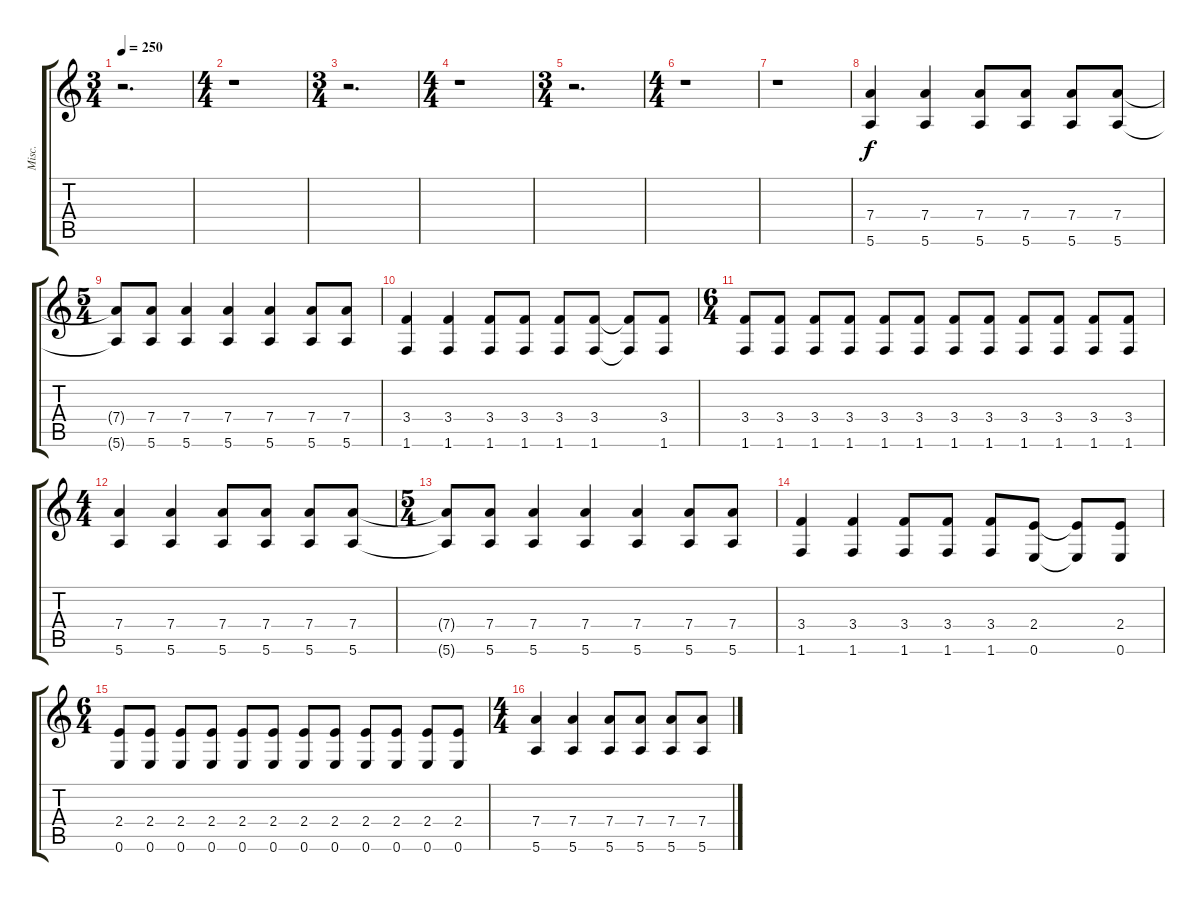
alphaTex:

\track ("Misc." "Misc.") {instrument distortionguitar}
\staff {score tabs}
\tuning (E4 B3 G3 D3 A2 E2) {hide}
\ts (3 4)
\tempo 250
\clef g2
\ks c
r.2{d dy f} |
\ts (4 4)
r.1 |
\ts (3 4)
r.2{d} |
\ts (4 4)
r.1 |
\ts (3 4)
r.2{d} |
\ts (4 4)
r.1 |
r.1 |
(7.4 5.6).4{volume 11} (7.4 5.6).4 (7.4 5.6).8 (7.4 5.6).8 (7.4 5.6).8 (7.4 5.6).8 |
\ts (5 4)
(7.4{t} 5.6{t}).8 (7.4 5.6).8 (7.4 5.6).4 (7.4 5.6).4 (7.4 5.6).4 (7.4 5.6).8 (7.4 5.6).8 |
(3.4 1.6).4 (3.4 1.6).4 (3.4 1.6).8 (3.4 1.6).8 (3.4 1.6).8 (3.4 1.6).8 (3.4{t} 1.6{t}).8 (3.4 1.6).8 |
\ts (6 4)
(3.4 1.6).8 (3.4 1.6).8 (3.4 1.6).8 (3.4 1.6).8 (3.4 1.6).8 (3.4 1.6).8 (3.4 1.6).8 (3.4 1.6).8 (3.4 1.6).8 (3.4 1.6).8 (3.4 1.6).8 (3.4 1.6).8 |
\ts (4 4)
(7.4 5.6).4 (7.4 5.6).4 (7.4 5.6).8 (7.4 5.6).8 (7.4 5.6).8 (7.4 5.6).8 |
\ts (5 4)
(7.4{t} 5.6{t}).8 (7.4 5.6).8 (7.4 5.6).4 (7.4 5.6).4 (7.4 5.6).4 (7.4 5.6).8 (7.4 5.6).8 |
(3.4 1.6).4 (3.4 1.6).4 (3.4 1.6).8 (3.4 1.6).8 (3.4 1.6).8 (2.4 0.6).8 (2.4{t} 0.6{t}).8 (2.4 0.6).8 |
\ts (6 4)
(2.4 0.6).8 (2.4 0.6).8 (2.4 0.6).8 (2.4 0.6).8 (2.4 0.6).8 (2.4 0.6).8 (2.4 0.6).8 (2.4 0.6).8 (2.4 0.6).8 (2.4 0.6).8 (2.4 0.6).8 (2.4 0.6).8 |
\ts (4 4)
(7.4 5.6).4 (7.4 5.6).4 (7.4 5.6).8 (7.4 5.6).8 (7.4 5.6).8 (7.4 5.6).8
